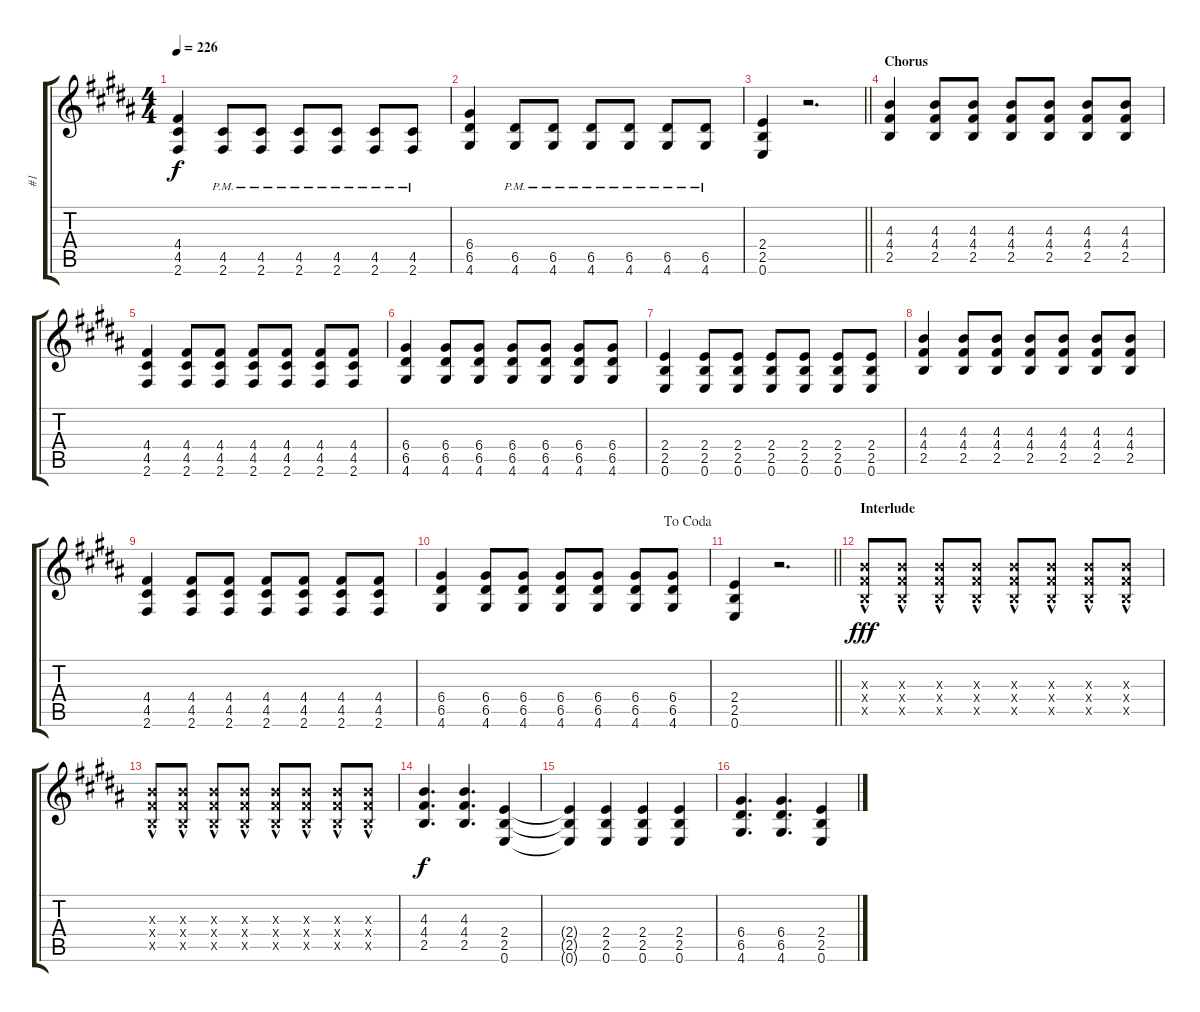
\track ("#1" "#1") {instrument overdrivenguitar}
\staff {score tabs}
\tuning (E4 B3 G3 D3 A2 E2) {hide}
\ts (4 4)
\tempo 226
\clef g2
\ks g#minor
(4.4 4.5 2.6).4{dy f} (4.5{pm} 2.6{pm}).8 (4.5{pm} 2.6{pm}).8 (4.5{pm} 2.6{pm}).8 (4.5{pm} 2.6{pm}).8 (4.5{pm} 2.6{pm}).8 (4.5{pm} 2.6{pm}).8 |
\ks b
(6.4 6.5 4.6).4 (6.5{pm} 4.6{pm}).8 (6.5{pm} 4.6{pm}).8 (6.5{pm} 4.6{pm}).8 (6.5{pm} 4.6{pm}).8 (6.5{pm} 4.6{pm}).8 (6.5{pm} 4.6{pm}).8 |
\barLineRight lightlight
\ks g#minor
(2.4 2.5 0.6).4 r.2{d} |
\section ("" "Chorus")
(4.3 4.4 2.5).4 (4.3 4.4 2.5).8 (4.3 4.4 2.5).8 (4.3 4.4 2.5).8 (4.3 4.4 2.5).8 (4.3 4.4 2.5).8 (4.3 4.4 2.5).8 |
(4.4 4.5 2.6).4 (4.4 4.5 2.6).8 (4.4 4.5 2.6).8 (4.4 4.5 2.6).8 (4.4 4.5 2.6).8 (4.4 4.5 2.6).8 (4.4 4.5 2.6).8 |
\ks b
(6.4 6.5 4.6).4 (6.4 6.5 4.6).8 (6.4 6.5 4.6).8 (6.4 6.5 4.6).8 (6.4 6.5 4.6).8 (6.4 6.5 4.6).8 (6.4 6.5 4.6).8 |
\ks g#minor
(2.4 2.5 0.6).4 (2.4 2.5 0.6).8 (2.4 2.5 0.6).8 (2.4 2.5 0.6).8 (2.4 2.5 0.6).8 (2.4 2.5 0.6).8 (2.4 2.5 0.6).8 |
(4.3 4.4 2.5).4 (4.3 4.4 2.5).8 (4.3 4.4 2.5).8 (4.3 4.4 2.5).8 (4.3 4.4 2.5).8 (4.3 4.4 2.5).8 (4.3 4.4 2.5).8 |
(4.4 4.5 2.6).4 (4.4 4.5 2.6).8 (4.4 4.5 2.6).8 (4.4 4.5 2.6).8 (4.4 4.5 2.6).8 (4.4 4.5 2.6).8 (4.4 4.5 2.6).8 |
\jump dacoda
\ks b
(6.4 6.5 4.6).4 (6.4 6.5 4.6).8 (6.4 6.5 4.6).8 (6.4 6.5 4.6).8 (6.4 6.5 4.6).8 (6.4 6.5 4.6).8 (6.4 6.5 4.6).8 |
\barLineRight lightlight
\ks g#minor
(2.4 2.5 0.6).4 r.2{d} |
\section ("" "Interlude")
(4.3{hac x} 4.4{hac x} 2.5{hac x}).8{dy fff} (4.3{hac x} 4.4{hac x} 2.5{hac x}).8 (4.3{hac x} 4.4{hac x} 2.5{hac x}).8 (4.3{hac x} 4.4{hac x} 2.5{hac x}).8 (4.3{hac x} 4.4{hac x} 2.5{hac x}).8 (4.3{hac x} 4.4{hac x} 2.5{hac x}).8 (4.3{hac x} 4.4{hac x} 2.5{hac x}).8 (4.3{hac x} 4.4{hac x} 2.5{hac x}).8 |
(4.3{hac x} 4.4{hac x} 2.5{hac x}).8 (4.3{hac x} 4.4{hac x} 2.5{hac x}).8 (4.3{hac x} 4.4{hac x} 2.5{hac x}).8 (4.3{hac x} 4.4{hac x} 2.5{hac x}).8 (4.3{hac x} 4.4{hac x} 2.5{hac x}).8 (4.3{hac x} 4.4{hac x} 2.5{hac x}).8 (4.3{hac x} 4.4{hac x} 2.5{hac x}).8 (4.3{hac x} 4.4{hac x} 2.5{hac x}).8 |
\ks b
(4.3 4.4 2.5).4{d dy f} (4.3 4.4 2.5).4{d} (2.4 2.5 0.6).4 |
\ks g#minor
(2.4{t} 2.5{t} 0.6{t}).4 (2.4 2.5 0.6).4 (2.4 2.5 0.6).4 (2.4 2.5 0.6).4 |
(6.4 6.5 4.6).4{d} (6.4 6.5 4.6).4{d} (2.4 2.5 0.6).4
